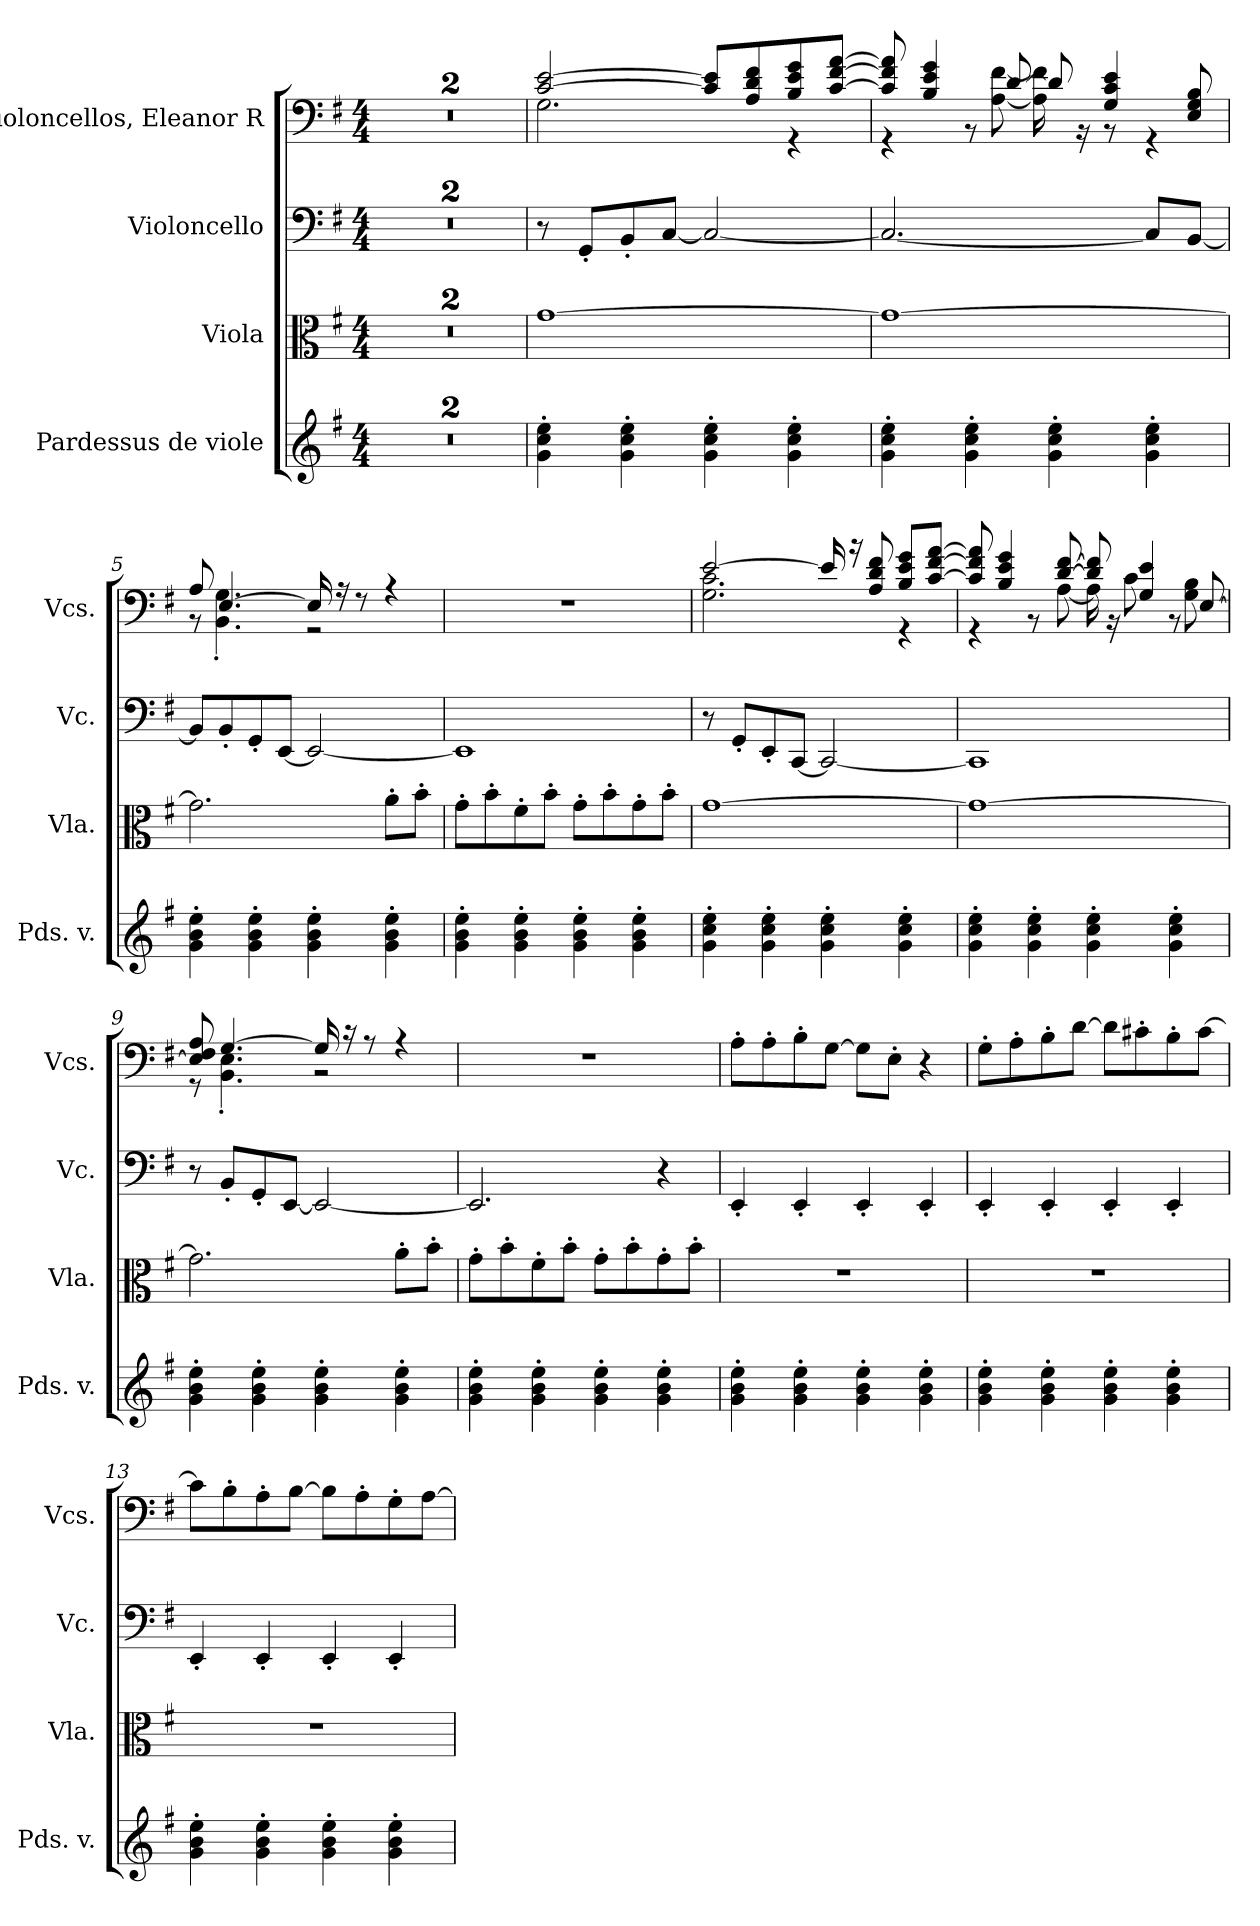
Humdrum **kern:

**kern	**kern	**kern	**kern
*part4	*part3	*part2	*part1
*staff4	*staff3	*staff2	*staff1
*I"Pardessus de viole	*I"Viola	*I"Violoncello	*I"Violoncellos, Eleanor R
*I'Pds. v.	*I'Vla.	*I'Vc.	*I'Vcs.
*clefG2	*clefC3	*clefF4	*clefF4
*k[f#]	*k[f#]	*k[f#]	*k[f#]
*M4/4	*M4/4	*M4/4	*M4/4
*MM138	*MM138	*MM138	*MM138
=1	=1	=1	=1
1r	1r	1r	1r
=2	=2	=2	=2
1r	1r	1r	1r
=3	=3	=3	=3
*	*	*	*^
4g\' 4cc\' 4ee\'	[1g	8r	[2c/ [2e/	2.G\
.	.	8GG'/L	.	.
4g\' 4cc\' 4ee\'	.	8BB'/	.	.
.	.	[8C/J	.	.
4g\' 4cc\' 4ee\'	.	2C/_	8c/] 8e/]L	.
.	.	.	8A/ 8d/ 8f#/	.
4g\' 4cc\' 4ee\'	.	.	8B/ 8e/ 8g/	4r
.	.	.	[8c/ [8f#/ [8a/J	.
=4	=4	=4	=4	=4
4g\' 4cc\' 4ee\'	1g_	2.C/_	8c/] 8f#/] 8a/]	4r
.	.	.	4B/ 4e/ 4g/	.
4g\' 4cc\' 4ee\'	.	.	.	8r
.	.	.	[8d/	[8A\ [8f#\
4g\' 4cc\' 4ee\'	.	.	8d/]	16A\] 16f#\]
.	.	.	.	16r
.	.	.	4G/ 4c/ 4e/	8r
4g\' 4cc\' 4ee\'	.	8C/L]	.	4r
.	.	[8BB/J	8E/ 8G/ 8B/	.
!!LO:LB:g=z	!!
=5	=5	=5	=5	=5
4g\' 4b\' 4ee\'	2.g\]	8BB/L]	8A/	8r
.	.	8BB'/	[4.E/	4.BB\' 4.G\'
4g\' 4b\' 4ee\'	.	8GG'/	.	.
.	.	[8EE/J	.	.
4g\' 4b\' 4ee\'	.	2EE/_	16E/]	2r
.	.	.	16r	.
.	.	.	8r	.
4g\' 4b\' 4ee\'	8a'\L	.	4r	.
.	8b'\J	.	.	.
*	*	*	*v	*v
=6	=6	=6	=6
4g\' 4b\' 4ee\'	8g'\L	1EE]	1r
.	8b'\	.	.
4g\' 4b\' 4ee\'	8f#'\	.	.
.	8b'\J	.	.
4g\' 4b\' 4ee\'	8g'\L	.	.
.	8b'\	.	.
4g\' 4b\' 4ee\'	8g'\	.	.
.	8b'\J	.	.
=7	=7	=7	=7
*	*	*	*^
4g\' 4cc\' 4ee\'	[1g	8r	[2e/	2.G\ 2.c\
.	.	8GG'/L	.	.
4g\' 4cc\' 4ee\'	.	8EE'/	.	.
.	.	[8CC/J	.	.
4g\' 4cc\' 4ee\'	.	2CC/_	16e/]	.
.	.	.	16r	.
.	.	.	8A/ 8d/ 8f#/	.
4g\' 4cc\' 4ee\'	.	.	8B/ 8e/ 8g/L	4r
.	.	.	[8c/ [8f#/ [8a/J	.
!!LO:LB:g=z	!!
=8	=8	=8	=8	=8
4g\' 4cc\' 4ee\'	1g_	1CC]	8c/] 8f#/] 8a/]	4r
.	.	.	4B/ 4e/ 4g/	.
4g\' 4cc\' 4ee\'	.	.	.	8r
.	.	.	[8d/ [8f#/	[8A\
4g\' 4cc\' 4ee\'	.	.	8d/] 8f#/]	16A\]
.	.	.	.	16r
.	.	.	4G/ 4e/	8c\
4g\' 4cc\' 4ee\'	.	.	.	8r
.	.	.	[8E/	8G\ 8B\
=9	=9	=9	=9	=9
4g\' 4b\' 4ee\'	2.g\]	8r	8E/] 8F#/ 8A/	8r
.	.	8BB'/L	[4.G/	4.BB\' 4.E\'
4g\' 4b\' 4ee\'	.	8GG'/	.	.
.	.	[8EE/J	.	.
4g\' 4b\' 4ee\'	.	2EE/_	16G/]	2r
.	.	.	16r	.
.	.	.	8r	.
4g\' 4b\' 4ee\'	8a'\L	.	4r	.
.	8b'\J	.	.	.
*	*	*	*v	*v
=10	=10	=10	=10
4g\' 4b\' 4ee\'	8g'\L	2.EE/]	1r
.	8b'\	.	.
4g\' 4b\' 4ee\'	8f#'\	.	.
.	8b'\J	.	.
4g\' 4b\' 4ee\'	8g'\L	.	.
.	8b'\	.	.
4g\' 4b\' 4ee\'	8g'\	4r	.
.	8b'\J	.	.
=11	=11	=11	=11
4g\' 4b\' 4ee\'	1r	4EE'/	8A'\L
.	.	.	8A'\
4g\' 4b\' 4ee\'	.	4EE'/	8B'\
.	.	.	[8G\J
4g\' 4b\' 4ee\'	.	4EE'/	8G\L]
.	.	.	8E'\J
4g\' 4b\' 4ee\'	.	4EE'/	4r
!!LO:PB:g=z
=12	=12	=12	=12
4g\' 4b\' 4ee\'	1r	4EE'/	8G'\L
.	.	.	8A'\
4g\' 4b\' 4ee\'	.	4EE'/	8B'\
.	.	.	[8d\J
4g\' 4b\' 4ee\'	.	4EE'/	8d\L]
.	.	.	8c#X'\
4g\' 4b\' 4ee\'	.	4EE'/	8B'\
.	.	.	[8c#\J
=13	=13	=13	=13
4g\' 4b\' 4ee\'	1r	4EE'/	8c#\L]
.	.	.	8B'\
4g\' 4b\' 4ee\'	.	4EE'/	8A'\
.	.	.	[8B\J
4g\' 4b\' 4ee\'	.	4EE'/	8B\L]
.	.	.	8A'\
4g\' 4b\' 4ee\'	.	4EE'/	8G'\
.	.	.	[8A\J
=	=	=	=
*-	*-	*-	*-
